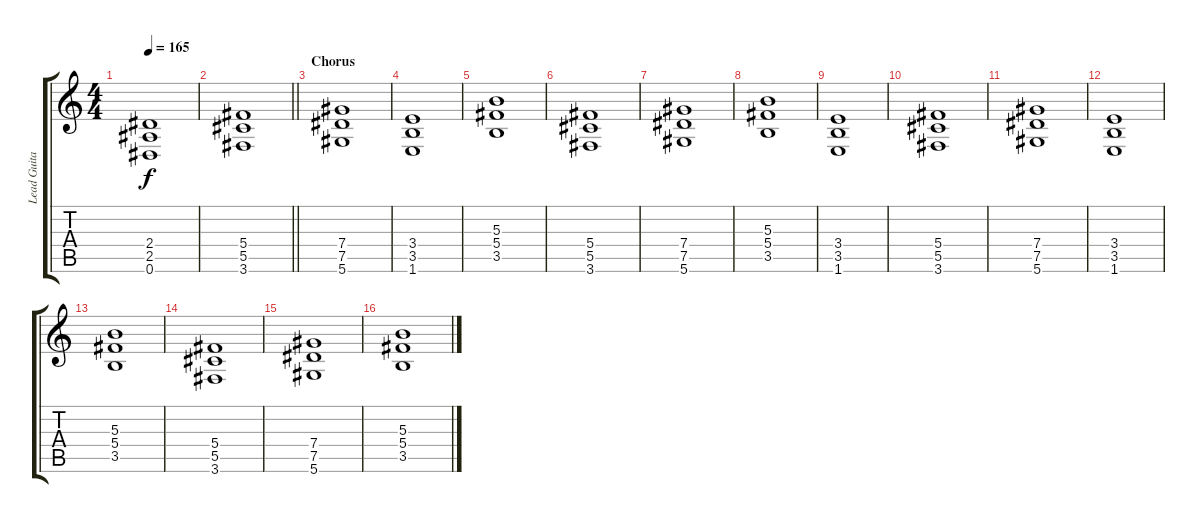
\track ("Lead Guitar" "Lead Guita") {instrument overdrivenguitar}
\staff {score tabs}
\tuning (Eb4 Bb3 Gb3 Db3 Ab2 Eb2) {hide}
\ts (4 4)
\tempo 165
\clef g2
\ks c
(2.4 2.5 0.6).1{dy f} |
\barLineRight lightlight
(5.4 5.5 3.6).1 |
\section ("" "Chorus")
(7.4 7.5 5.6).1 |
(3.4 3.5 1.6).1 |
(5.3 5.4 3.5).1 |
(5.4 5.5 3.6).1 |
(7.4 7.5 5.6).1 |
(5.3 5.4 3.5).1 |
(3.4 3.5 1.6).1 |
(5.4 5.5 3.6).1 |
(7.4 7.5 5.6).1 |
(3.4 3.5 1.6).1 |
(5.3 5.4 3.5).1 |
(5.4 5.5 3.6).1 |
(7.4 7.5 5.6).1 |
(5.3 5.4 3.5).1
